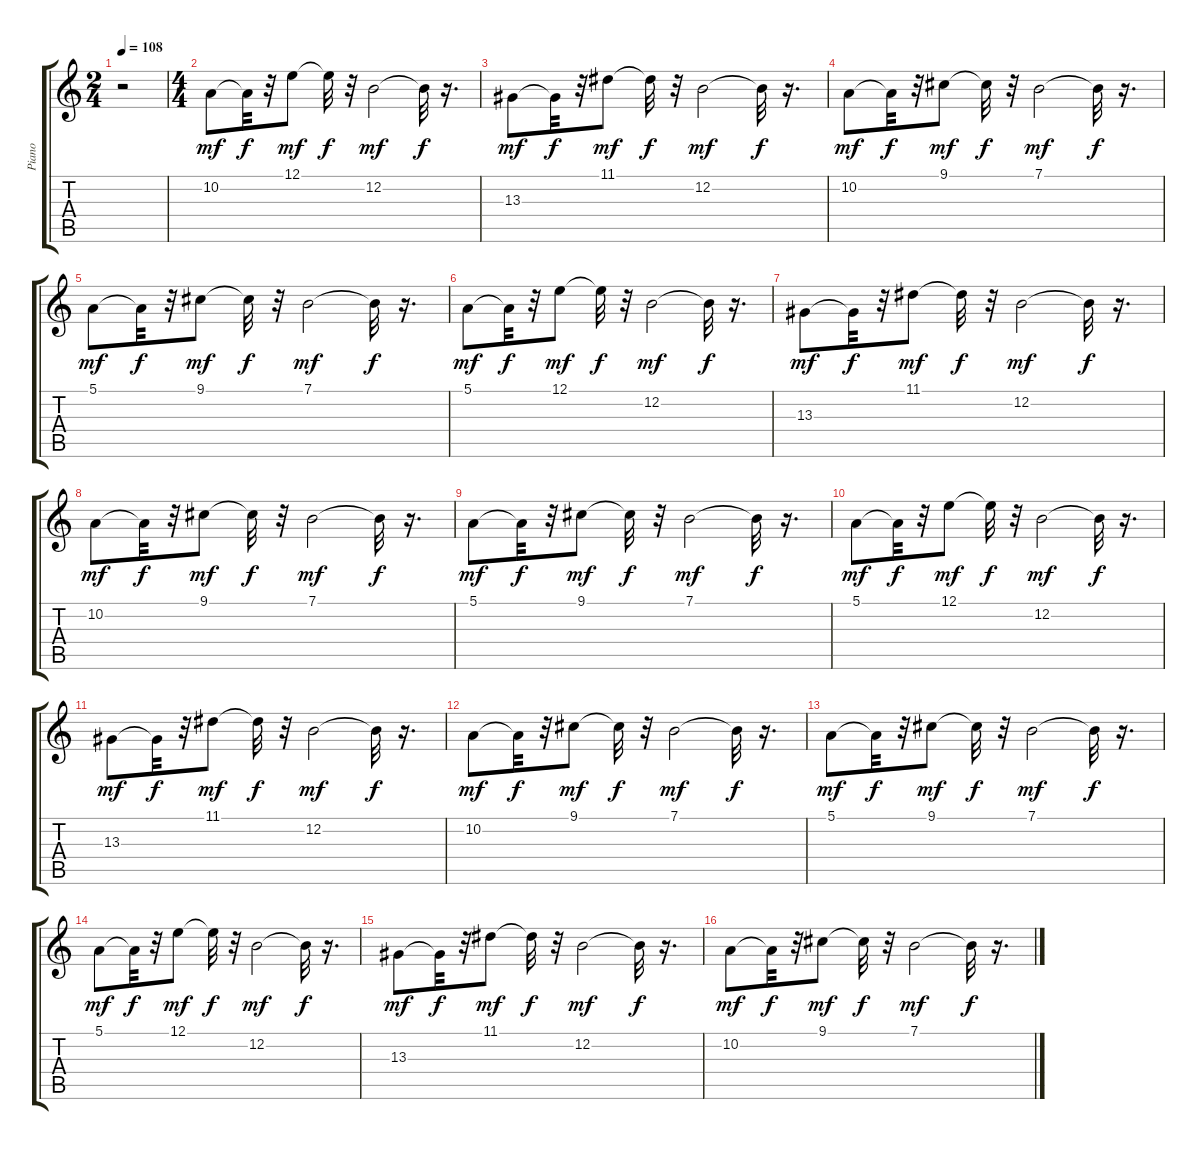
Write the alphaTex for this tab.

\track ("Piano" "Piano") {instrument acousticgrandpiano}
\staff {score tabs}
\tuning (E4 B3 G3 D3 A2 E2) {hide}
\ts (2 4)
\tempo 108
\clef g2
\ks c
r.2{dy mf instrument acousticgrandpiano} |
\ts (4 4)
10.2.8 10.2{t}.32{dy f} r.32 12.1.8{dy mf} 12.1{t}.32{dy f} r.32 12.2.2{dy mf} 12.2{t}.32{dy f} r.16{d} |
13.3.8{dy mf} 13.3{t}.32{dy f} r.32 11.1.8{dy mf} 11.1{t}.32{dy f} r.32 12.2.2{dy mf} 12.2{t}.32{dy f} r.16{d} |
10.2.8{dy mf} 10.2{t}.32{dy f} r.32 9.1.8{dy mf} 9.1{t}.32{dy f} r.32 7.1.2{dy mf} 7.1{t}.32{dy f} r.16{d} |
5.1.8{dy mf} 5.1{t}.32{dy f} r.32 9.1.8{dy mf} 9.1{t}.32{dy f} r.32 7.1.2{dy mf} 7.1{t}.32{dy f} r.16{d} |
5.1.8{dy mf} 5.1{t}.32{dy f} r.32 12.1.8{dy mf} 12.1{t}.32{dy f} r.32 12.2.2{dy mf} 12.2{t}.32{dy f} r.16{d} |
13.3.8{dy mf} 13.3{t}.32{dy f} r.32 11.1.8{dy mf} 11.1{t}.32{dy f} r.32 12.2.2{dy mf} 12.2{t}.32{dy f} r.16{d} |
10.2.8{dy mf} 10.2{t}.32{dy f} r.32 9.1.8{dy mf} 9.1{t}.32{dy f} r.32 7.1.2{dy mf} 7.1{t}.32{dy f} r.16{d} |
5.1.8{dy mf} 5.1{t}.32{dy f} r.32 9.1.8{dy mf} 9.1{t}.32{dy f} r.32 7.1.2{dy mf} 7.1{t}.32{dy f} r.16{d} |
5.1.8{dy mf} 5.1{t}.32{dy f} r.32 12.1.8{dy mf} 12.1{t}.32{dy f} r.32 12.2.2{dy mf} 12.2{t}.32{dy f} r.16{d} |
13.3.8{dy mf} 13.3{t}.32{dy f} r.32 11.1.8{dy mf} 11.1{t}.32{dy f} r.32 12.2.2{dy mf} 12.2{t}.32{dy f} r.16{d} |
10.2.8{dy mf} 10.2{t}.32{dy f} r.32 9.1.8{dy mf} 9.1{t}.32{dy f} r.32 7.1.2{dy mf} 7.1{t}.32{dy f} r.16{d} |
5.1.8{dy mf} 5.1{t}.32{dy f} r.32 9.1.8{dy mf} 9.1{t}.32{dy f} r.32 7.1.2{dy mf} 7.1{t}.32{dy f} r.16{d} |
5.1.8{dy mf} 5.1{t}.32{dy f} r.32 12.1.8{dy mf} 12.1{t}.32{dy f} r.32 12.2.2{dy mf} 12.2{t}.32{dy f} r.16{d} |
13.3.8{dy mf} 13.3{t}.32{dy f} r.32 11.1.8{dy mf} 11.1{t}.32{dy f} r.32 12.2.2{dy mf} 12.2{t}.32{dy f} r.16{d} |
10.2.8{dy mf} 10.2{t}.32{dy f} r.32 9.1.8{dy mf} 9.1{t}.32{dy f} r.32 7.1.2{dy mf} 7.1{t}.32{dy f} r.16{d}
